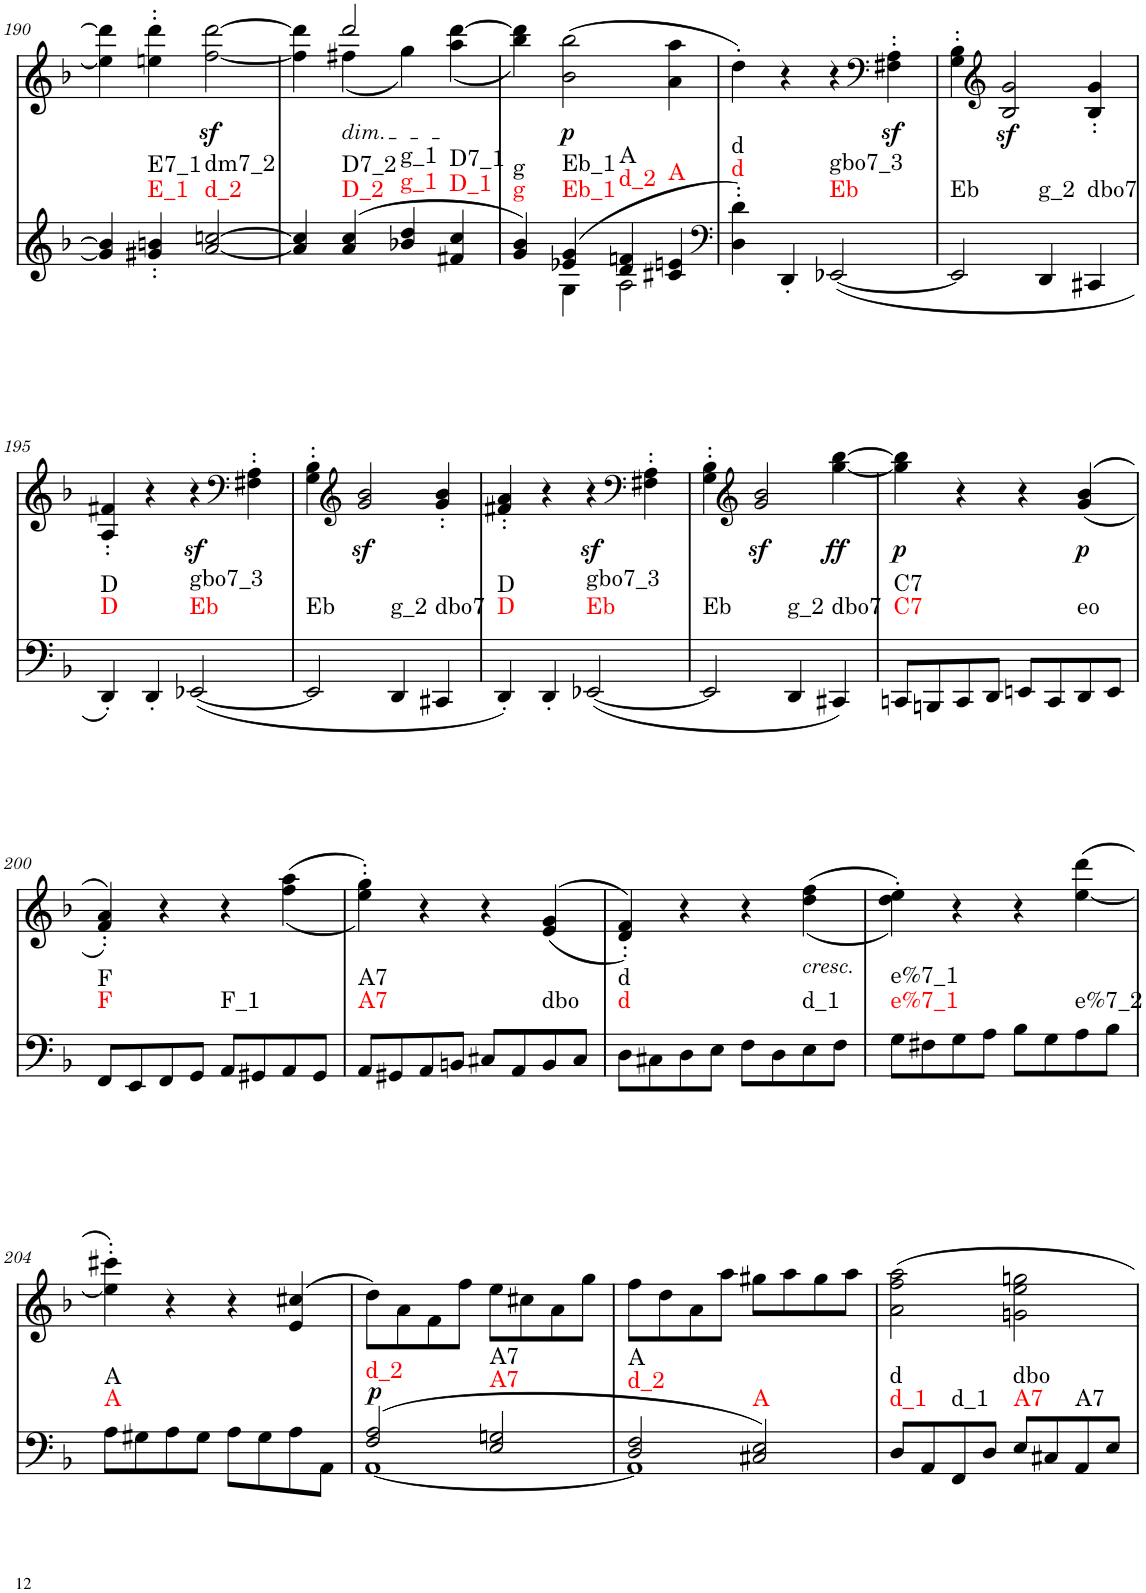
**kern	**dynam	**harte	**kern	**text	**dynam
*part2	*part2	*part2	*part1	*part1	*part1
*staff2	*staff2	*	*staff1	*staff1	*staff1
*I"piano	*	*	*I"piano	*	*
*I'Pno	*	*	*I'Pno	*	*
!!LO:PB:g=z
*clefG2	*	*	*clefG2	*	*
*k[b-]	*	*	*k[b-]	*	*
*d:	*	*	*d:	*	*
*M4/4	*	*	*M4/4	*	*
=190	=190	=190	=190	=190	=190
4g/] 4b-/]	.	.	4ee-\] 4ddd\]	.	.
!	!	!LO:H:n=1:kt=E_1	!	!	!
!	!	!LO:H:n=2:kt=E7_1	!	!	!
4g#X/' 4bn/'	.	N N	4een\' 4ddd\'	.	.
!	!	!LO:H:n=1:kt=d_2	!	!	!
!	!	!LO:H:n=2:kt=dm7_2	!	!	!
[2a/ [2ccn/	.	N N	[2ff\z< [>2ddd\z<	.	.
=191	=191	=191	=191	=191	=191
*	*	*	*^	*	*
4a/] 4cc/]	.	.	4ryy	4ff\] 4ddd\]	.	.
!	!	!LO:H:n=1:kt=D_2	!LO:TX:b:i:t=dim.	!	!	!
!	!	!LO:H:n=2:kt=D7_2	!	!	!	!
(>4a/ 4cc/	.	N N	2ddd/	(4ff#X\	.	.
!	!	!LO:H:n=1:kt=g_1	!	!	!	!
!	!	!LO:H:n=2:kt=g_1	!	!	!	!
4b-X/ 4dd/	.	N N	.	4gg\)	.	.
!	!	!LO:H:n=1:kt=D_1	!	!	!	!
!	!	!LO:H:n=2:kt=D7_1	!	!	!	!
4f#X/ 4cc/	.	N N	4ryy	(4aa\ [>4ddd\	.	.
=192	=192	=192	=192	=192	=192	=192
*^	*	*	*	*	*	*
!	!	!	!LO:H:n=1:kt=g	!	!	!	!
!	!	!	!LO:H:n=2:kt=g	!	!	!	!
*	*	*	*	*v	*v	*	*
4g/ 4b-/)	4ryy	.	N N	4bb-\ 4ddd\])	.	.
!	!	!	!LO:H:n=1:kt=Eb_1	!	!LO:LY:b	!LO:DY:b
!	!	!	!LO:H:n=2:kt=Eb_1	!	!	!
(4e-X/ 4g/	4G\	.	N N	(2b-\ 2bb-\	p	p
!	!	!	!LO:H:n=1:kt=d_2	!	!	!
!	!	!	!LO:H:n=2:kt=A	!	!	!
4d/ 4fn/	2A\	.	N N	.	.	.
!	!	!	!LO:H:kt=A	!	!	!
4c#X/ 4en/	.	.	N	4a\ 4aa\	.	.
*v	*v	*	*	*	*	*
=193	=193	=193	=193	=193	=193
*clefF4	*	*	*	*	*
!	!	!LO:H:n=1:kt=d	!	!LO:LY:b	!
!	!	!LO:H:n=2:kt=d	!	!	!
4D\' 4d\')	.	N N	4dd'\)	f	.
4DD'/	.	.	4r	.	.
!	!	!LO:H:n=1:kt=Eb	!	!	!
!	!	!LO:H:n=2:kt=gbo7_3	!	!	!
(<[2EE-X/	.	N N	4r	.	.
*	*	*	*clefF4	*	*
.	.	.	4F#X\z<' 4A\z<'	.	.
=194	=194	=194	=194	=194	=194
!	!	!LO:H:kt=Eb	!	!	!
2EE-/]	.	N	4G\' 4B-\'	.	.
*	*	*	*clefG2	*	*
.	.	.	2B-/z< 2g/z<	.	.
!	!	!LO:H:kt=g_2	!	!	!
4DD/	.	N	.	.	.
!	!	!LO:H:kt=dbo7	!	!	!
4CC#X/	.	N	4B-/' 4g/'	.	.
!!LO:LB:g=z
=195	=195	=195	=195	=195	=195
!	!	!LO:H:n=1:kt=D	!	!	!
!	!	!LO:H:n=2:kt=D	!	!	!
4DD'/)	.	N N	4A/' 4f#X/'	.	.
4DD'/	.	.	4r	.	.
!	!	!LO:H:n=1:kt=Eb	!	!	!LO:DY:b
!	!	!LO:H:n=2:kt=gbo7_3	!	!	!
(<[2EE-X/	.	N N	4r	.	sf
*	*	*	*clefF4	*	*
.	.	.	4F#X\' 4A\'	.	.
=196	=196	=196	=196	=196	=196
!	!	!LO:H:kt=Eb	!	!	!
2EE-/]	.	N	4G\' 4B-\'	.	.
*	*	*	*clefG2	*	*
.	.	.	2g/z< 2b-/z<	.	.
!	!	!LO:H:kt=g_2	!	!	!
4DD/	.	N	.	.	.
!	!	!LO:H:kt=dbo7	!	!	!
4CC#X/	.	N	4g/' 4b-/'	.	.
=197	=197	=197	=197	=197	=197
!	!	!LO:H:n=1:kt=D	!	!	!
!	!	!LO:H:n=2:kt=D	!	!	!
4DD'/)	.	N N	4f#X/' 4a/'	.	.
4DD'/	.	.	4r	.	.
!	!	!LO:H:n=1:kt=Eb	!	!	!LO:DY:b
!	!	!LO:H:n=2:kt=gbo7_3	!	!	!
(<[2EE-X/	.	N N	4r	.	sf
*	*	*	*clefF4	*	*
.	.	.	4F#X\' 4A\'	.	.
=198	=198	=198	=198	=198	=198
!	!	!LO:H:kt=Eb	!	!	!
2EE-/]	.	N	4G\' 4B-\'	.	.
*	*	*	*clefG2	*	*
.	.	.	2g/z< 2b-/z<	.	.
!	!	!LO:H:kt=g_2	!	!	!
4DD/	.	N	.	.	.
!	!	!LO:H:kt=dbo7	!	!LO:LY:b	!LO:DY:b
4CC#X/)	.	N	[4gg\ [4bb-\	ff	ff
=199	=199	=199	=199	=199	=199
!	!	!LO:H:n=1:kt=C7	!	!LO:LY:b	!LO:DY:b
!	!	!LO:H:n=2:kt=C7	!	!	!
8CCn/L	.	N N	4gg\] 4bb-\]	p	p
8BBBn/	.	.	.	.	.
8CC/	.	.	4r	.	.
8DD/J	.	.	.	.	.
8EEn/L	.	.	4r	.	.
8CC/	.	.	.	.	.
!	!	!LO:H:kt=eo	!	!LO:LY:b	!LO:DY:b
8DD/	.	N	((>4g/ 4b-/	p	p
8EE/J	.	.	.	.	.
!!LO:LB:g=z
=200	=200	=200	=200	=200	=200
!	!	!LO:H:n=1:kt=F	!	!	!
!	!	!LO:H:n=2:kt=F	!	!	!
8FF/L	.	N N	4f/' 4a/'))	.	.
8EE/	.	.	.	.	.
8FF/	.	.	4r	.	.
8GG/J	.	.	.	.	.
!	!	!LO:H:kt=F_1	!	!	!
8AA/L	.	N	4r	.	.
8GG#X/	.	.	.	.	.
8AA/	.	.	((<4ff\ 4aa\	.	.
8GG#/J	.	.	.	.	.
=201	=201	=201	=201	=201	=201
!	!	!LO:H:n=1:kt=A7	!	!	!
!	!	!LO:H:n=2:kt=A7	!	!	!
8AA/L	.	N N	4ee\' 4gg\'))	.	.
8GG#X/	.	.	.	.	.
8AA/	.	.	4r	.	.
8BBn/J	.	.	.	.	.
8C#X/L	.	.	4r	.	.
8AA/	.	.	.	.	.
!	!	!LO:H:kt=dbo	!	!	!
8BB/	.	N	(>(4e/ 4g/	.	.
8C#/J	.	.	.	.	.
=202	=202	=202	=202	=202	=202
!	!	!LO:H:n=1:kt=d	!	!	!
!	!	!LO:H:n=2:kt=d	!	!	!
8D\L	.	N N	4d/' 4f/'))	.	.
8C#X\	.	.	.	.	.
8D\	.	.	4r	.	.
8E\J	.	.	.	.	.
8F\L	.	.	4r	.	.
8D\	.	.	.	.	.
!	!	!	!LO:TX:b:i:t=cresc.	!	!
!	!	!LO:H:kt=d_1	!	!LO:LY:b	!
8E\	.	N	(<(4dd\ 4ff\	<	.
8F\J	.	.	.	.	.
=203	=203	=203	=203	=203	=203
*	*	*	*^	*	*
!	!	!LO:H:n=1:kt=e%7_1	!	!	!	!
!	!	!LO:H:n=2:kt=e%7_1	!	!	!	!
8G\L	.	N N	4dd\'> 4ee\'>))	2.ryy	.	.
8F#X\	.	.	.	.	.	.
8G\	.	.	4r	.	.	.
8A\J	.	.	.	.	.	.
8B-\L	.	.	4r	.	.	.
8G\	.	.	.	.	.	.
!	!	!LO:H:kt=e%7_2	!	!	!	!
8A\	.	N	4ryy	(>[4ee\ 4ddd\	.	.
8B-\J	.	.	.	.	.	.
*	*	*	*v	*v	*	*
!!LO:LB:g=z
=204	=204	=204	=204	=204	=204
!	!	!LO:H:n=1:kt=A	!	!LO:LY:b	!
!	!	!LO:H:n=2:kt=A	!	!	!
8A\L	.	N N	4ee\]' 4ccc#X\')	f	.
8G#X\	.	.	.	.	.
8A\	.	.	4r	.	.
8G#\J	.	.	.	.	.
8A\L	.	.	4r	.	.
8G#\	.	.	.	.	.
8A\	.	.	(>4e/ 4cc#X/	.	.
8AA\J	.	.	.	.	.
=205	=205	=205	=205	=205	=205
*^	*	*	*	*	*
!	!	!LO:DY:a	!LO:H:kt=d_2	!	!LO:LY:b	!
(2F/ 2A/	[1AA	p	N	8dd\L)	p	.
.	.	.	.	8a\	.	.
.	.	.	.	8f\	.	.
.	.	.	.	8ff\J	.	.
!	!	!	!LO:H:n=1:kt=A7	!	!	!
!	!	!	!LO:H:n=2:kt=A7	!	!	!
2E/ 2Gn/	.	.	N N	8ee\L	.	.
.	.	.	.	8cc#X\	.	.
.	.	.	.	8a\	.	.
.	.	.	.	8gg\J	.	.
=206	=206	=206	=206	=206	=206	=206
!	!	!	!LO:H:n=1:kt=d_2	!	!	!
!	!	!	!LO:H:n=2:kt=A	!	!	!
2D/ 2F/	1AA]	.	N N	8ff\L	.	.
.	.	.	.	8dd\	.	.
.	.	.	.	8a\	.	.
.	.	.	.	8aa\J	.	.
!	!	!	!LO:H:kt=A	!	!	!
2C#X/ 2E/)	.	.	N	8gg#X\L	.	.
.	.	.	.	8aa\	.	.
.	.	.	.	8gg#\	.	.
.	.	.	.	8aa\J	.	.
*v	*v	*	*	*	*	*
=207	=207	=207	=207	=207	=207
!	!	!LO:H:n=1:kt=d_1	!	!	!
!	!	!LO:H:n=2:kt=d	!	!	!
8D/L	.	N N	2a\ 2ff\ 2aa\	.	.
8AA/	.	.	.	.	.
!	!	!LO:H:kt=d_1	!	!	!
8FF/	.	N	.	.	.
8D/J	.	.	.	.	.
!	!	!LO:H:n=1:kt=A7	!	!	!
!	!	!LO:H:n=2:kt=dbo	!	!	!
8E/L	.	N N	2gn\ 2ee\ 2ggn\	.	.
8C#X/	.	.	.	.	.
!	!	!LO:H:kt=A7	!	!	!
8AA/	.	N	.	.	.
8E/J	.	.	.	.	.
=	=	=	=	=	=
*-	*-	*-	*-	*-	*-
